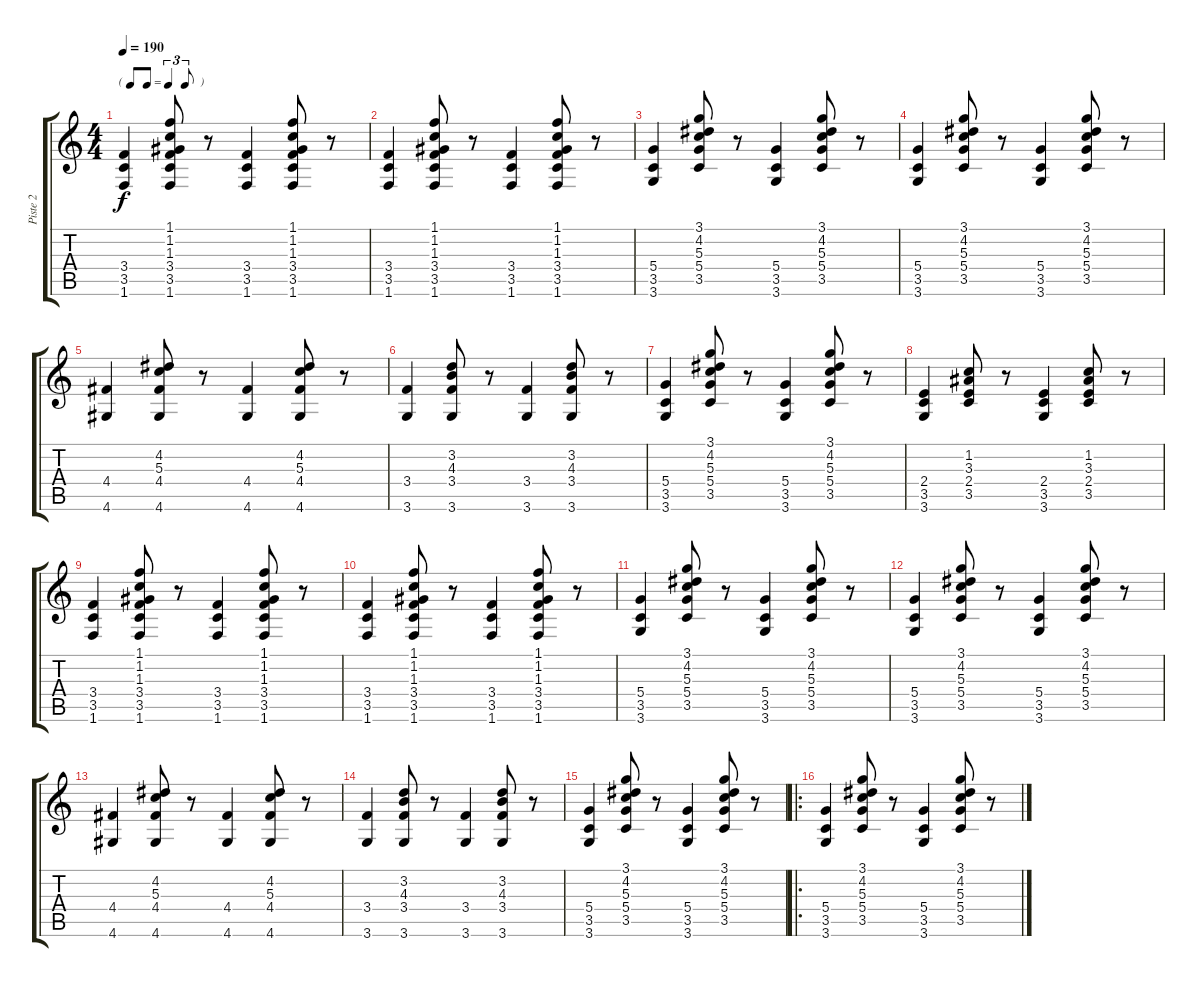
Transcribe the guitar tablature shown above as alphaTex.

\track ("Piste 2" "Piste 2") {instrument acousticguitarsteel}
\staff {score tabs}
\tuning (E4 B3 G3 D3 A2 E2) {hide}
\ts (4 4)
\tf triplet8th
\tempo 190
\clef g2
\ks c
(3.4 3.5 1.6).4{dy f} (1.1 1.2 1.3 3.4 3.5 1.6).8 r.8 (3.4 3.5 1.6).4 (1.1 1.2 1.3 3.4 3.5 1.6).8 r.8 |
(3.4 3.5 1.6).4 (1.1 1.2 1.3 3.4 3.5 1.6).8 r.8 (3.4 3.5 1.6).4 (1.1 1.2 1.3 3.4 3.5 1.6).8 r.8 |
(5.4 3.5 3.6).4 (3.1 4.2 5.3 5.4 3.5).8 r.8 (5.4 3.5 3.6).4 (3.1 4.2 5.3 5.4 3.5).8 r.8 |
(5.4 3.5 3.6).4 (3.1 4.2 5.3 5.4 3.5).8 r.8 (5.4 3.5 3.6).4 (3.1 4.2 5.3 5.4 3.5).8 r.8 |
(4.4 4.6).4 (4.2 5.3 4.4 4.6).8 r.8 (4.4 4.6).4 (4.2 5.3 4.4 4.6).8 r.8 |
(3.4 3.6).4 (3.2 4.3 3.4 3.6).8 r.8 (3.4 3.6).4 (3.2 4.3 3.4 3.6).8 r.8 |
(5.4 3.5 3.6).4 (3.1 4.2 5.3 5.4 3.5).8 r.8 (5.4 3.5 3.6).4 (3.1 4.2 5.3 5.4 3.5).8 r.8 |
(2.4 3.5 3.6).4 (1.2 3.3 2.4 3.5).8 r.8 (2.4 3.5 3.6).4 (1.2 3.3 2.4 3.5).8 r.8 |
(3.4 3.5 1.6).4 (1.1 1.2 1.3 3.4 3.5 1.6).8 r.8 (3.4 3.5 1.6).4 (1.1 1.2 1.3 3.4 3.5 1.6).8 r.8 |
(3.4 3.5 1.6).4 (1.1 1.2 1.3 3.4 3.5 1.6).8 r.8 (3.4 3.5 1.6).4 (1.1 1.2 1.3 3.4 3.5 1.6).8 r.8 |
(5.4 3.5 3.6).4 (3.1 4.2 5.3 5.4 3.5).8 r.8 (5.4 3.5 3.6).4 (3.1 4.2 5.3 5.4 3.5).8 r.8 |
(5.4 3.5 3.6).4 (3.1 4.2 5.3 5.4 3.5).8 r.8 (5.4 3.5 3.6).4 (3.1 4.2 5.3 5.4 3.5).8 r.8 |
(4.4 4.6).4 (4.2 5.3 4.4 4.6).8 r.8 (4.4 4.6).4 (4.2 5.3 4.4 4.6).8 r.8 |
(3.4 3.6).4 (3.2 4.3 3.4 3.6).8 r.8 (3.4 3.6).4 (3.2 4.3 3.4 3.6).8 r.8 |
(5.4 3.5 3.6).4 (3.1 4.2 5.3 5.4 3.5).8 r.8 (5.4 3.5 3.6).4 (3.1 4.2 5.3 5.4 3.5).8 r.8 |
\ro
(5.4 3.5 3.6).4 (3.1 4.2 5.3 5.4 3.5).8 r.8 (5.4 3.5 3.6).4 (3.1 4.2 5.3 5.4 3.5).8 r.8
